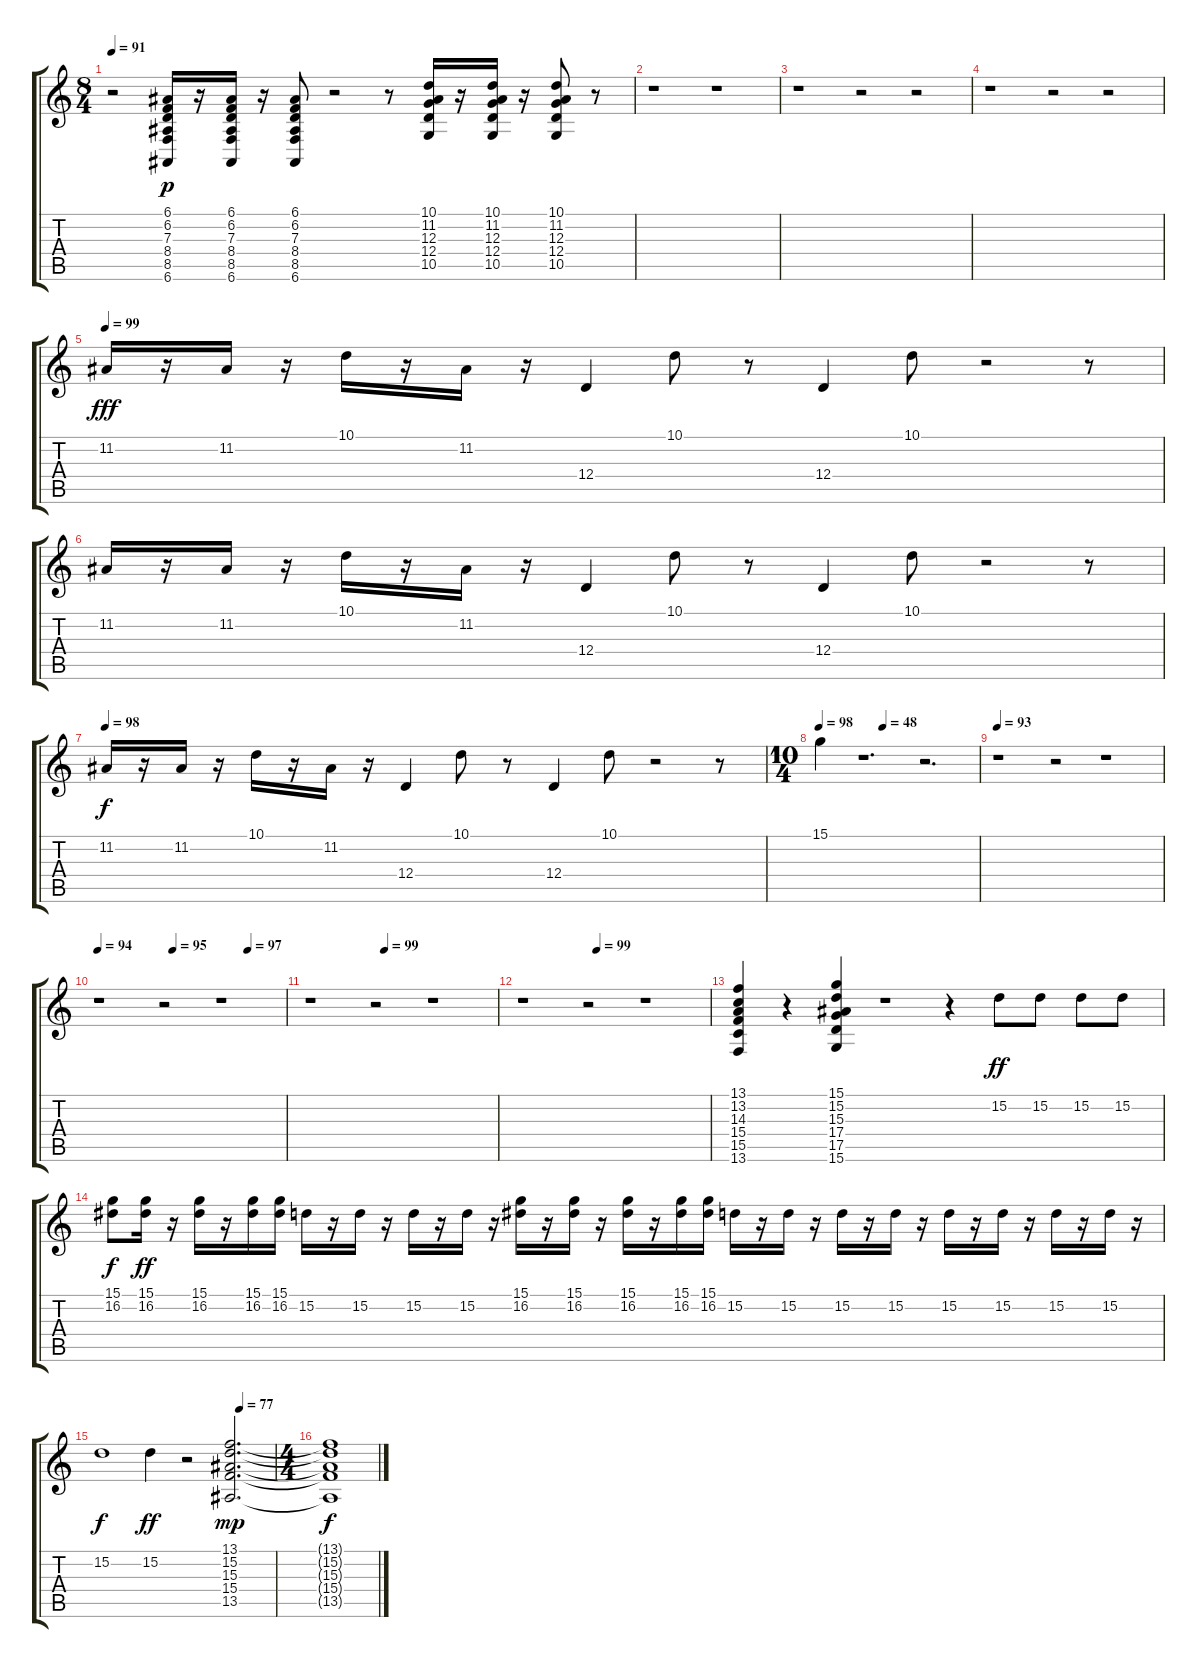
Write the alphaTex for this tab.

\track "" {instrument oboe}
\staff {score tabs}
\tuning (E4 B3 G3 D3 A2 E2) {hide}
\ts (8 4)
\tempo 91
\clef g2
\ks c
r.2{dy p} (6.1 6.2 7.3 8.4 8.5 6.6).16 r.16 (6.1 6.2 7.3 8.4 8.5 6.6).16 r.16 (6.1 6.2 7.3 8.4 8.5 6.6).8 r.2 r.8 (10.1 11.2 12.3 12.4 10.5).16 r.16 (10.1 11.2 12.3 12.4 10.5).16 r.16 (10.1 11.2 12.3 12.4 10.5).8 r.8 |
r.1 r.1 |
r.1 r.2 r.2 |
r.1 r.2 r.2 |
\tempo 99
11.2.16{dy fff} r.16 11.2.16 r.16 10.1.16 r.16 11.2.16 r.16 12.4.4 10.1.8 r.8 12.4.4 10.1.8 r.2 r.8 |
11.2.16 r.16 11.2.16 r.16 10.1.16 r.16 11.2.16 r.16 12.4.4 10.1.8 r.8 12.4.4 10.1.8 r.2 r.8 |
\tempo 98
11.2.16{dy f} r.16 11.2.16 r.16 10.1.16 r.16 11.2.16 r.16 12.4.4 10.1.8 r.8 12.4.4 10.1.8 r.2 r.8 |
\ts (10 4)
\tempo 98
\tempo (48 0.4)
15.1.4 r.1{d} r.2{d} |
\tempo 93
r.1 r.2 r.1 |
\tempo 94
\tempo (95 0.4)
\tempo (97 0.8)
r.1 r.2 r.1 |
\tempo (99 0.4)
r.1 r.2 r.1 |
\tempo (99 0.4)
r.1 r.2 r.1 |
(13.1 13.2 14.3 15.4 15.5 13.6).4 r.4 (15.1 15.2 15.3 17.4 17.5 15.6).4 r.1 r.4 15.2.8{dy ff} 15.2.8 15.2.8 15.2.8 |
(15.1 16.2).8{dy f} (15.1 16.2).16{dy ff} r.16 (15.1 16.2).16 r.16 (15.1 16.2).16 (15.1 16.2).16 15.2.16 r.16 15.2.16 r.16 15.2.16 r.16 15.2.16 r.16 (15.1 16.2).16 r.16 (15.1 16.2).16 r.16 (15.1 16.2).16 r.16 (15.1 16.2).16 (15.1 16.2).16 15.2.16 r.16 15.2.16 r.16 15.2.16 r.16 15.2.16 r.16 15.2.16 r.16 15.2.16 r.16 15.2.16 r.16 15.2.16 r.16 |
\tempo (77 0.8)
15.2.1{dy f} 15.2.4{dy ff} r.2 (13.1 15.2 15.3 15.4 13.5).2{d dy mp} |
\ts (4 4)
(13.1{t} 15.2{t} 15.3{t} 15.4{t} 13.5{t}).1{dy f}
